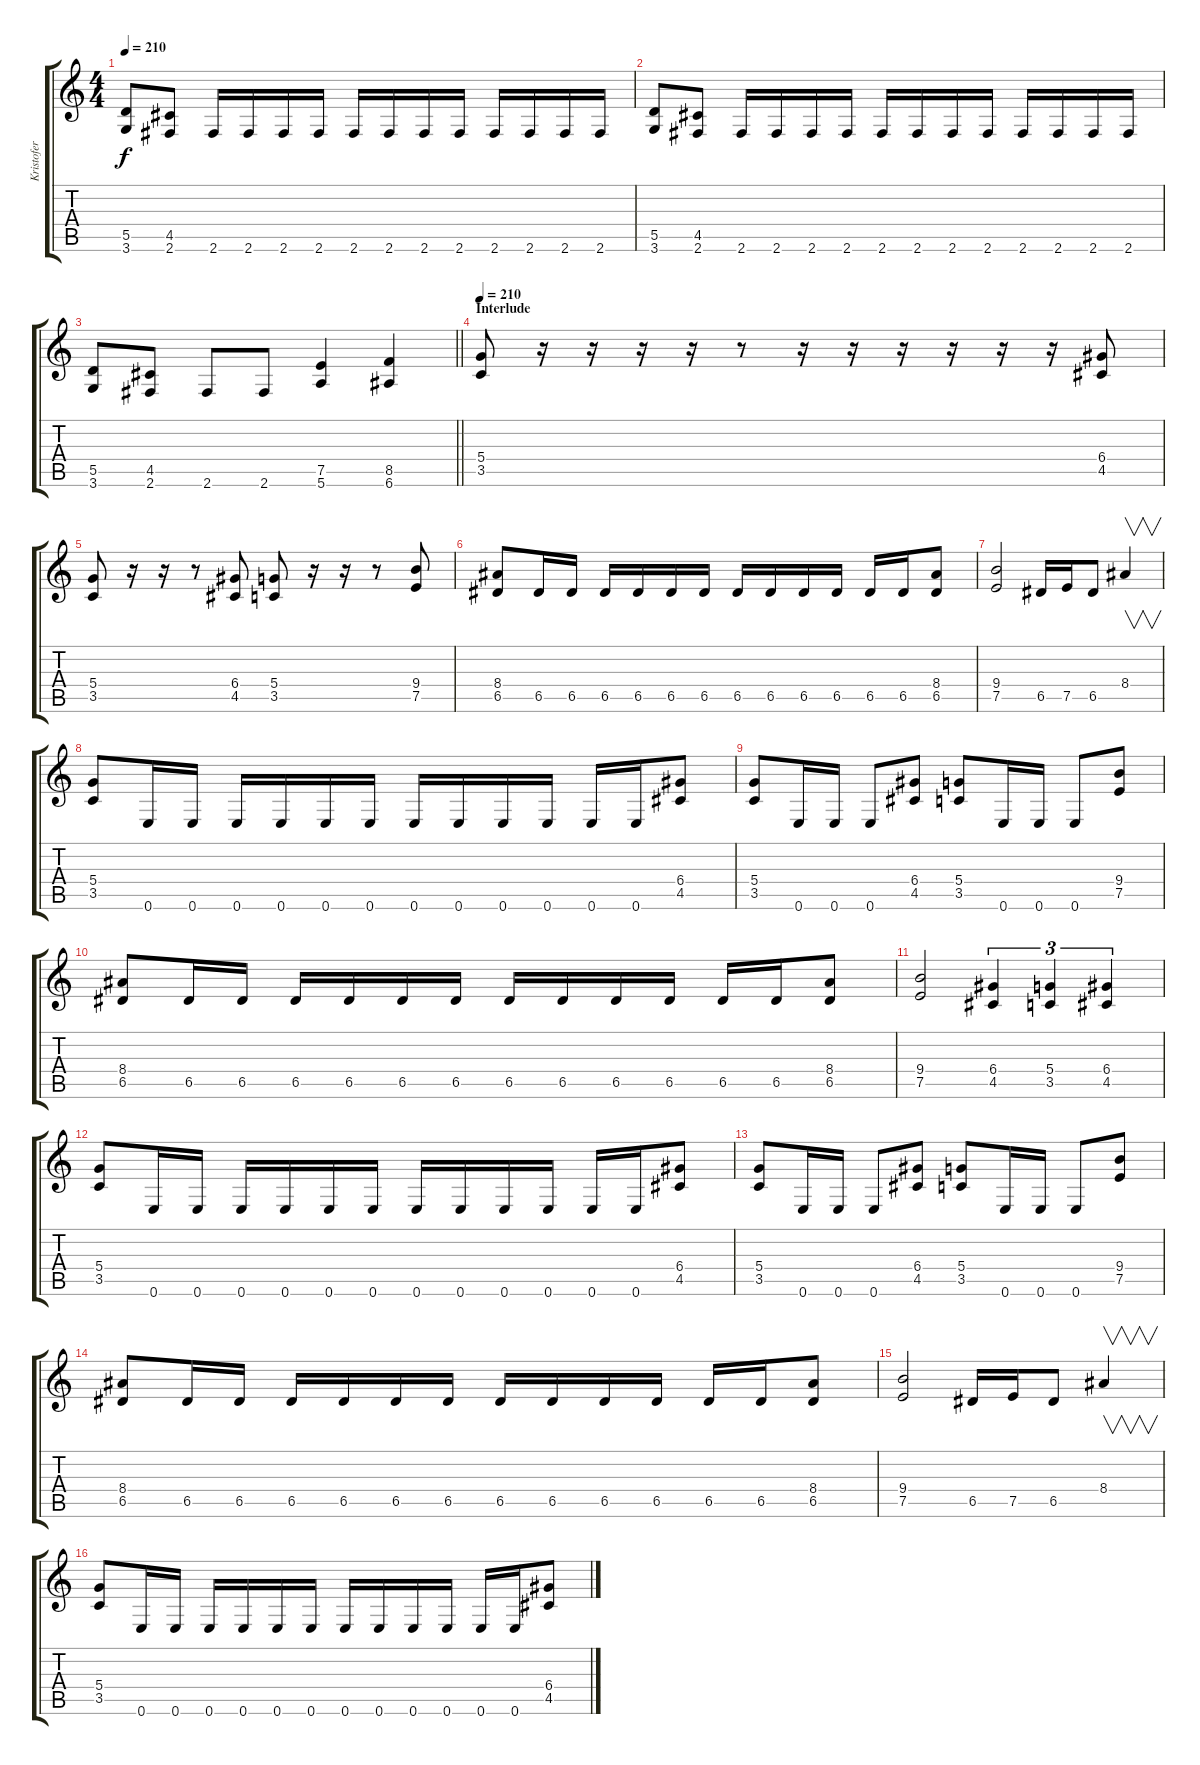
\track ("Kristofer" "Kristofer") {instrument overdrivenguitar}
\staff {score tabs}
\tuning (E4 B3 G3 D3 A2 E2) {hide}
\ts (4 4)
\tempo 210
\clef g2
\ks c
(5.5 3.6).8{dy f} (4.5 2.6).8 2.6.16 2.6.16 2.6.16 2.6.16 2.6.16 2.6.16 2.6.16 2.6.16 2.6.16 2.6.16 2.6.16 2.6.16 |
(5.5 3.6).8 (4.5 2.6).8 2.6.16 2.6.16 2.6.16 2.6.16 2.6.16 2.6.16 2.6.16 2.6.16 2.6.16 2.6.16 2.6.16 2.6.16 |
\barLineRight lightlight
(5.5 3.6).8 (4.5 2.6).8 2.6.8 2.6.8 (7.5 5.6).4 (8.5 6.6).4 |
\section ("" "Interlude")
\tempo 210
(5.4 3.5).8 r.16 r.16 r.16 r.16 r.8 r.16 r.16 r.16 r.16 r.16 r.16 (6.4 4.5).8 |
(5.4 3.5).8 r.16 r.16 r.8 (6.4 4.5).8 (5.4 3.5).8 r.16 r.16 r.8 (9.4 7.5).8 |
(8.4 6.5).8 6.5.16 6.5.16 6.5.16 6.5.16 6.5.16 6.5.16 6.5.16 6.5.16 6.5.16 6.5.16 6.5.16 6.5.16 (8.4 6.5).8 |
(9.4 7.5).2 6.5.16 7.5.16 6.5.8 8.4.4{v} |
(5.4 3.5).8 0.6.16 0.6.16 0.6.16 0.6.16 0.6.16 0.6.16 0.6.16 0.6.16 0.6.16 0.6.16 0.6.16 0.6.16 (6.4 4.5).8 |
(5.4 3.5).8 0.6.16 0.6.16 0.6.8 (6.4 4.5).8 (5.4 3.5).8 0.6.16 0.6.16 0.6.8 (9.4 7.5).8 |
(8.4 6.5).8 6.5.16 6.5.16 6.5.16 6.5.16 6.5.16 6.5.16 6.5.16 6.5.16 6.5.16 6.5.16 6.5.16 6.5.16 (8.4 6.5).8 |
(9.4 7.5).2 (6.4 4.5).4{tu (3 2)} (5.4 3.5).4{tu (3 2)} (6.4 4.5).4{tu (3 2)} |
(5.4 3.5).8 0.6.16 0.6.16 0.6.16 0.6.16 0.6.16 0.6.16 0.6.16 0.6.16 0.6.16 0.6.16 0.6.16 0.6.16 (6.4 4.5).8 |
(5.4 3.5).8 0.6.16 0.6.16 0.6.8 (6.4 4.5).8 (5.4 3.5).8 0.6.16 0.6.16 0.6.8 (9.4 7.5).8 |
(8.4 6.5).8 6.5.16 6.5.16 6.5.16 6.5.16 6.5.16 6.5.16 6.5.16 6.5.16 6.5.16 6.5.16 6.5.16 6.5.16 (8.4 6.5).8 |
(9.4 7.5).2 6.5.16 7.5.16 6.5.8 8.4.4{v} |
(5.4 3.5).8 0.6.16 0.6.16 0.6.16 0.6.16 0.6.16 0.6.16 0.6.16 0.6.16 0.6.16 0.6.16 0.6.16 0.6.16 (6.4 4.5).8
